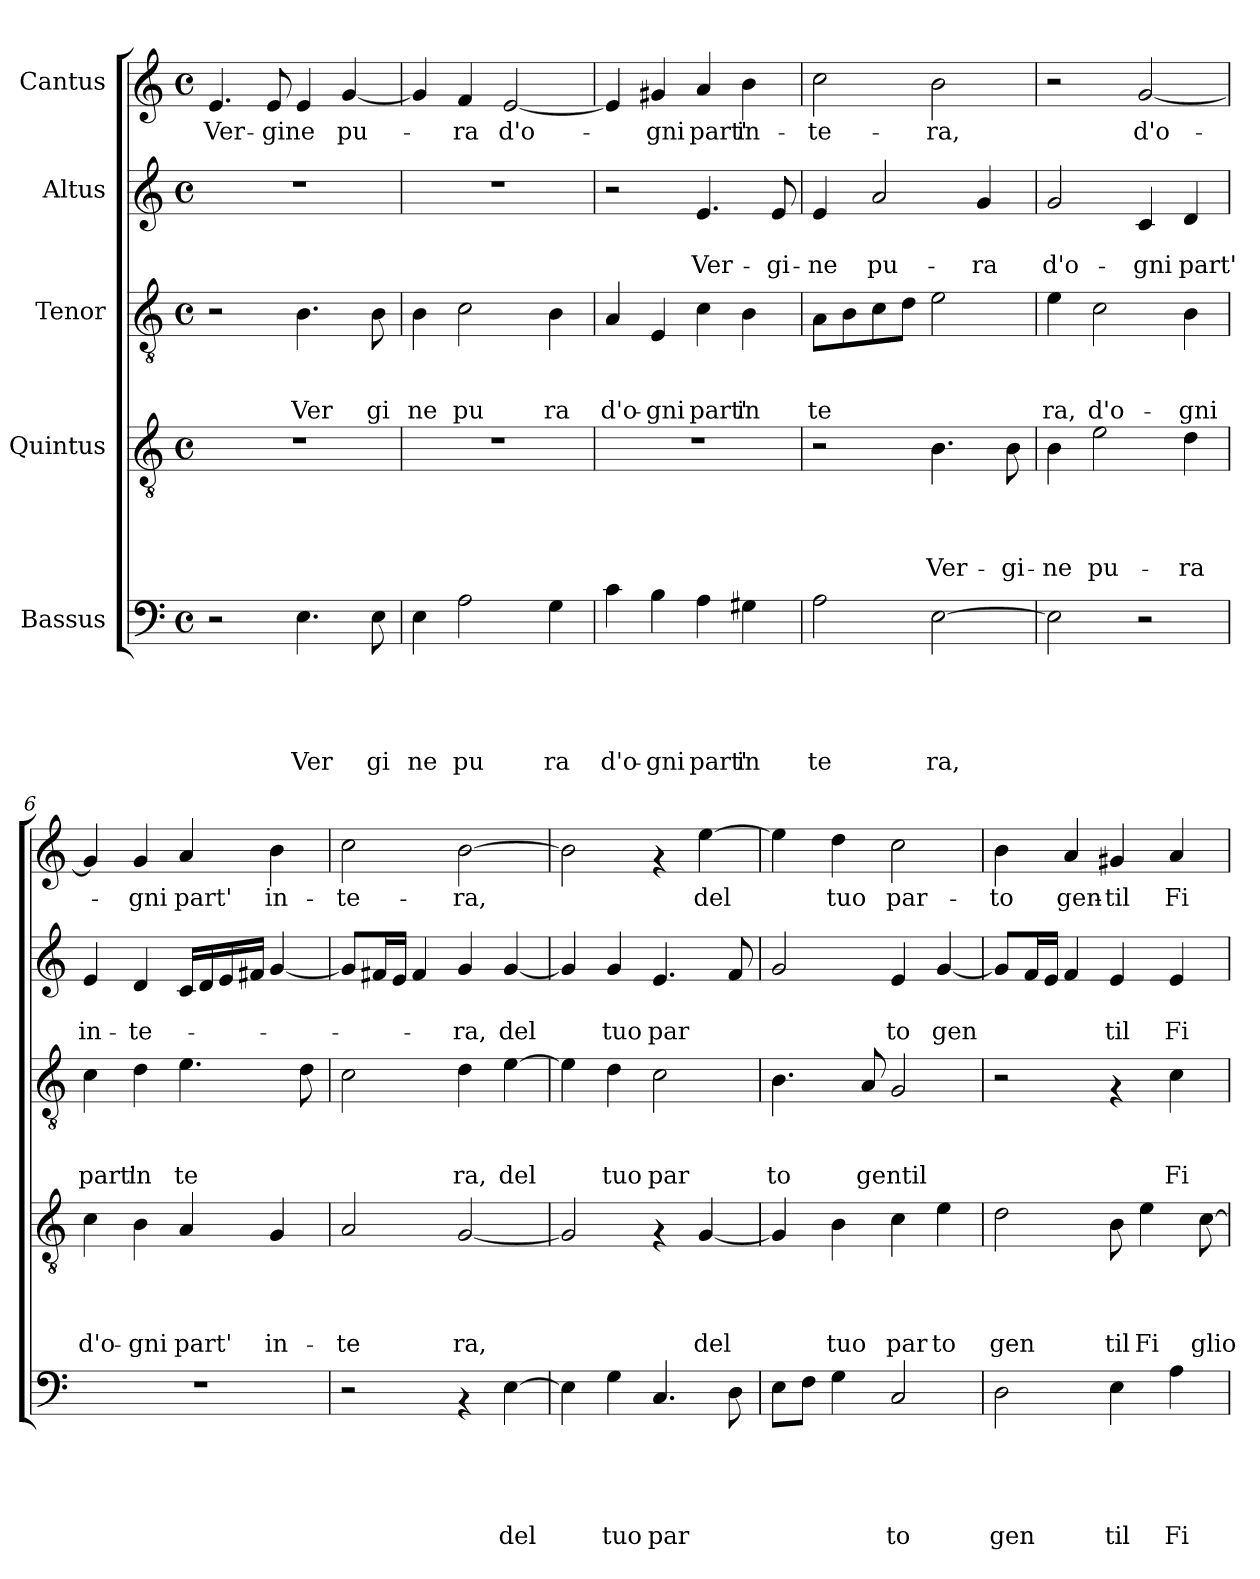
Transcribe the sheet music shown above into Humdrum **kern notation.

**kern	**text	**text	**text	**text	**text	**kern	**text	**text	**text	**text	**kern	**text	**text	**text	**kern	**text	**text	**kern	**text
*part5	*part5	*part5	*part5	*part5	*part5	*part4	*part4	*part4	*part4	*part4	*part3	*part3	*part3	*part3	*part2	*part2	*part2	*part1	*part1
*staff5	*staff5	*staff5	*staff5	*staff5	*staff5	*staff4	*staff4	*staff4	*staff4	*staff4	*staff3	*staff3	*staff3	*staff3	*staff2	*staff2	*staff2	*staff1	*staff1
*I"Bassus	*	*	*	*	*	*I"Quintus	*	*	*	*	*I"Tenor	*	*	*	*I"Altus	*	*	*I"Cantus	*
*clefF4	*	*	*	*	*	*clefGv2	*	*	*	*	*clefGv2	*	*	*	*clefG2	*	*	*clefG2	*
*k[]	*	*	*	*	*	*k[]	*	*	*	*	*k[]	*	*	*	*k[]	*	*	*k[]	*
*C:	*	*	*	*	*	*C:	*	*	*	*	*C:	*	*	*	*C:	*	*	*C:	*
*M4/4	*	*	*	*	*	*M4/4	*	*	*	*	*M4/4	*	*	*	*M4/4	*	*	*M4/4	*
*met(c)	*	*	*	*	*	*met(c)	*	*	*	*	*met(c)	*	*	*	*met(c)	*	*	*met(c)	*
=1	=1	=1	=1	=1	=1	=1	=1	=1	=1	=1	=1	=1	=1	=1	=1	=1	=1	=1	=1
!	!	!	!	!	!	!	!	!	!	!	!	!	!	!	!	!	!	!	!LO:LY:b
2r	.	.	.	.	.	1r	.	.	.	.	2r	.	.	.	1r	.	.	4.e/	Ver-
!	!	!	!	!	!	!	!	!	!	!	!	!	!	!	!	!	!	!	!LO:LY:b
.	.	.	.	.	.	.	.	.	.	.	.	.	.	.	.	.	.	8e/	-gine
!	!	!	!	!	!LO:LY:b	!	!	!	!	!	!	!	!	!LO:LY:b	!	!	!	!	!
4.E\	.	.	.	.	Ver	.	.	.	.	.	4.B\	.	.	Ver	.	.	.	4e/	.
!	!	!	!	!	!	!	!	!	!	!	!	!	!	!	!	!	!	!	!LO:LY:b
.	.	.	.	.	.	.	.	.	.	.	.	.	.	.	.	.	.	[<4g/	pu-
!	!	!	!	!	!LO:LY:b	!	!	!	!	!	!	!	!	!LO:LY:b	!	!	!	!	!
8E\	.	.	.	.	gi	.	.	.	.	.	8B\	.	.	gi	.	.	.	.	.
=2	=2	=2	=2	=2	=2	=2	=2	=2	=2	=2	=2	=2	=2	=2	=2	=2	=2	=2	=2
!	!	!	!	!	!LO:LY:b	!	!	!	!	!	!	!	!	!LO:LY:b	!	!	!	!	!
4E\	.	.	.	.	ne	1r	.	.	.	.	4B\	.	.	ne	1r	.	.	4g/]	.
!	!	!	!	!	!LO:LY:b	!	!	!	!	!	!	!	!	!LO:LY:b	!	!	!	!	!LO:LY:b
2A\	.	.	.	.	pu	.	.	.	.	.	2c\	.	.	pu	.	.	.	4f/	-ra
!	!	!	!	!	!	!	!	!	!	!	!	!	!	!	!	!	!	!	!LO:LY:b
.	.	.	.	.	.	.	.	.	.	.	.	.	.	.	.	.	.	[<2e/	d'o-
!	!	!	!	!	!LO:LY:b	!	!	!	!	!	!	!	!	!LO:LY:b	!	!	!	!	!
4G\	.	.	.	.	ra	.	.	.	.	.	4B\	.	.	ra	.	.	.	.	.
=3	=3	=3	=3	=3	=3	=3	=3	=3	=3	=3	=3	=3	=3	=3	=3	=3	=3	=3	=3
!	!	!	!	!	!LO:LY:b	!	!	!	!	!	!	!	!	!LO:LY:b	!	!	!	!	!
4c\	.	.	.	.	d'o-	1r	.	.	.	.	4A/	.	.	d'o-	2r	.	.	4e/]	.
!	!	!	!	!	!LO:LY:b	!	!	!	!	!	!	!	!	!LO:LY:b	!	!	!	!	!LO:LY:b
4B\	.	.	.	.	-gni	.	.	.	.	.	4E/	.	.	-gni	.	.	.	4g#X/	-gni
!	!	!	!	!	!LO:LY:b	!	!	!	!	!	!	!	!	!LO:LY:b	!	!	!LO:LY:b	!	!LO:LY:b
4A\	.	.	.	.	part'	.	.	.	.	.	4c\	.	.	part'	4.e/	.	Ver-	4a/	part'
!	!	!	!	!	!LO:LY:b	!	!	!	!	!	!	!	!	!LO:LY:b	!	!	!	!	!LO:LY:b
4G#X\	.	.	.	.	in	.	.	.	.	.	4B\	.	.	in	.	.	.	4b\	in-
!	!	!	!	!	!	!	!	!	!	!	!	!	!	!	!	!	!LO:LY:b	!	!
.	.	.	.	.	.	.	.	.	.	.	.	.	.	.	8e/	.	-gi-	.	.
=4	=4	=4	=4	=4	=4	=4	=4	=4	=4	=4	=4	=4	=4	=4	=4	=4	=4	=4	=4
!	!	!	!	!	!LO:LY:b	!	!	!	!	!	!	!	!	!LO:LY:b	!	!	!LO:LY:b	!	!LO:LY:b
2A\	.	.	.	.	te	2r	.	.	.	.	8A\L	.	.	te	4e/	.	-ne	2cc\	-te-
.	.	.	.	.	.	.	.	.	.	.	8B\	.	.	.	.	.	.	.	.
!	!	!	!	!	!	!	!	!	!	!	!	!	!	!	!	!	!LO:LY:b	!	!
.	.	.	.	.	.	.	.	.	.	.	8c\	.	.	.	2a/	.	pu-	.	.
.	.	.	.	.	.	.	.	.	.	.	8d\J	.	.	.	.	.	.	.	.
!	!	!	!	!	!LO:LY:b	!	!	!	!	!LO:LY:b	!	!	!	!	!	!	!	!	!LO:LY:b
[>2E\	.	.	.	.	ra,	4.B\	.	.	.	Ver-	2e\	.	.	.	.	.	.	2b\	-ra,
!	!	!	!	!	!	!	!	!	!	!	!	!	!	!	!	!	!LO:LY:b	!	!
.	.	.	.	.	.	.	.	.	.	.	.	.	.	.	4g/	.	-ra	.	.
!	!	!	!	!	!	!	!	!	!	!LO:LY:b	!	!	!	!	!	!	!	!	!
.	.	.	.	.	.	8B\	.	.	.	-gi-	.	.	.	.	.	.	.	.	.
=5	=5	=5	=5	=5	=5	=5	=5	=5	=5	=5	=5	=5	=5	=5	=5	=5	=5	=5	=5
!	!	!	!	!	!	!	!	!	!	!LO:LY:b	!	!	!	!LO:LY:b	!	!	!LO:LY:b	!	!
2E\]	.	.	.	.	.	4B\	.	.	.	-ne	4e\	.	.	ra,	2g/	.	d'o-	2r	.
!	!	!	!	!	!	!	!	!	!	!LO:LY:b	!	!	!	!LO:LY:b	!	!	!	!	!
.	.	.	.	.	.	2e\	.	.	.	pu-	2c\	.	.	d'o-	.	.	.	.	.
!	!	!	!	!	!	!	!	!	!	!	!	!	!	!	!	!	!LO:LY:b	!	!LO:LY:b
2r	.	.	.	.	.	.	.	.	.	.	.	.	.	.	4c/	.	-gni	[<2g/	d'o-
!	!	!	!	!	!	!	!	!	!	!LO:LY:b	!	!	!	!LO:LY:b	!	!	!LO:LY:b	!	!
.	.	.	.	.	.	4d\	.	.	.	-ra	4B\	.	.	-gni	4d/	.	part'	.	.
=6	=6	=6	=6	=6	=6	=6	=6	=6	=6	=6	=6	=6	=6	=6	=6	=6	=6	=6	=6
!	!	!	!	!	!	!	!	!	!	!LO:LY:b	!	!	!	!LO:LY:b	!	!	!LO:LY:b	!	!
1r	.	.	.	.	.	4c\	.	.	.	d'o-	4c\	.	.	part'	4e/	.	in-	4g/]	.
!	!	!	!	!	!	!	!	!	!	!LO:LY:b	!	!	!	!LO:LY:b	!	!	!LO:LY:b	!	!LO:LY:b
.	.	.	.	.	.	4B\	.	.	.	-gni	4d\	.	.	in	4d/	.	-te-	4g/	-gni
!	!	!	!	!	!	!	!	!	!	!LO:LY:b	!	!	!	!LO:LY:b	!	!	!	!	!LO:LY:b
.	.	.	.	.	.	4A/	.	.	.	part'	4.e\	.	.	te	16c/LL	.	.	4a/	part'
.	.	.	.	.	.	.	.	.	.	.	.	.	.	.	16d/	.	.	.	.
.	.	.	.	.	.	.	.	.	.	.	.	.	.	.	16e/	.	.	.	.
.	.	.	.	.	.	.	.	.	.	.	.	.	.	.	16f#X/JJ	.	.	.	.
!	!	!	!	!	!	!	!	!	!	!LO:LY:b	!	!	!	!	!	!	!	!	!LO:LY:b
.	.	.	.	.	.	4G/	.	.	.	in-	.	.	.	.	[<4g/	.	.	4b\	in-
.	.	.	.	.	.	.	.	.	.	.	8d\	.	.	.	.	.	.	.	.
!!LO:LB:g=z
=7	=7	=7	=7	=7	=7	=7	=7	=7	=7	=7	=7	=7	=7	=7	=7	=7	=7	=7	=7
!	!	!	!	!	!	!	!	!	!	!LO:LY:b	!	!	!	!	!	!	!	!	!LO:LY:b
2r	.	.	.	.	.	2A/	.	.	.	-te	2c\	.	.	.	8g/L]	.	.	2cc\	-te-
.	.	.	.	.	.	.	.	.	.	.	.	.	.	.	16f#X/L	.	.	.	.
.	.	.	.	.	.	.	.	.	.	.	.	.	.	.	16e/JJ	.	.	.	.
.	.	.	.	.	.	.	.	.	.	.	.	.	.	.	4f#/	.	.	.	.
!	!	!	!	!	!	!	!	!	!	!LO:LY:b	!	!	!	!LO:LY:b	!	!	!LO:LY:b	!	!LO:LY:b
4rAA	.	.	.	.	.	[<2G/	.	.	.	ra,	4d\	.	.	ra,	4g/	.	-ra,	[>2b\	-ra,
!	!	!	!	!	!LO:LY:b	!	!	!	!	!	!	!	!	!LO:LY:b	!	!	!LO:LY:b	!	!
[>4E\	.	.	.	.	del	.	.	.	.	.	[>4e\	.	.	del	[<4g/	.	del	.	.
=8	=8	=8	=8	=8	=8	=8	=8	=8	=8	=8	=8	=8	=8	=8	=8	=8	=8	=8	=8
4E\]	.	.	.	.	.	2G/]	.	.	.	.	4e\]	.	.	.	4g/]	.	.	2b\]	.
!	!	!	!	!	!LO:LY:b	!	!	!	!	!	!	!	!	!LO:LY:b	!	!	!LO:LY:b	!	!
4G\	.	.	.	.	tuo	.	.	.	.	.	4d\	.	.	tuo	4g/	.	tuo	.	.
!	!	!	!	!	!LO:LY:b	!	!	!	!	!	!	!	!	!LO:LY:b	!	!	!LO:LY:b	!	!
4.C/	.	.	.	.	par	4rF	.	.	.	.	2c\	.	.	par	4.e/	.	par	4rf	.
!	!	!	!	!	!	!	!	!	!	!LO:LY:b	!	!	!	!	!	!	!	!	!LO:LY:b
.	.	.	.	.	.	[<4G/	.	.	.	del	.	.	.	.	.	.	.	[>4ee\	del
8D\	.	.	.	.	.	.	.	.	.	.	.	.	.	.	8f/	.	.	.	.
=9	=9	=9	=9	=9	=9	=9	=9	=9	=9	=9	=9	=9	=9	=9	=9	=9	=9	=9	=9
!	!	!	!	!	!	!	!	!	!	!	!	!	!	!LO:LY:b	!	!	!	!	!
8E\L	.	.	.	.	.	4G/]	.	.	.	.	4.B\	.	.	to	2g/	.	.	4ee\]	.
8F\J	.	.	.	.	.	.	.	.	.	.	.	.	.	.	.	.	.	.	.
!	!	!	!	!	!	!	!	!	!	!LO:LY:b	!	!	!	!	!	!	!	!	!LO:LY:b
4G\	.	.	.	.	.	4B\	.	.	.	tuo	.	.	.	.	.	.	.	4dd\	tuo
!	!	!	!	!	!	!	!	!	!	!	!	!	!	!LO:LY:b	!	!	!	!	!
.	.	.	.	.	.	.	.	.	.	.	8A/	.	.	gentil	.	.	.	.	.
!	!	!	!	!	!LO:LY:b	!	!	!	!	!LO:LY:b	!	!	!	!	!	!	!LO:LY:b	!	!LO:LY:b
2C/	.	.	.	.	to	4c\	.	.	.	par	2G/	.	.	.	4e/	.	to	2cc\	par-
!	!	!	!	!	!	!	!	!	!	!LO:LY:b	!	!	!	!	!	!	!LO:LY:b	!	!
.	.	.	.	.	.	4e\	.	.	.	to	.	.	.	.	[<4g/	.	gen	.	.
=10	=10	=10	=10	=10	=10	=10	=10	=10	=10	=10	=10	=10	=10	=10	=10	=10	=10	=10	=10
!	!	!	!	!	!LO:LY:b	!	!	!	!	!LO:LY:b	!	!	!	!	!	!	!	!	!LO:LY:b
2D\	.	.	.	.	gen	2d\	.	.	.	gen	2r	.	.	.	8g/L]	.	.	4b\	-to
.	.	.	.	.	.	.	.	.	.	.	.	.	.	.	16f/L	.	.	.	.
.	.	.	.	.	.	.	.	.	.	.	.	.	.	.	16e/JJ	.	.	.	.
!	!	!	!	!	!	!	!	!	!	!	!	!	!	!	!	!	!	!	!LO:LY:b
.	.	.	.	.	.	.	.	.	.	.	.	.	.	.	4f/	.	.	4a/	gen-
!	!	!	!	!	!LO:LY:b	!	!	!	!	!LO:LY:b	!	!	!	!	!	!	!LO:LY:b	!	!LO:LY:b
4E\	.	.	.	.	til	8B\	.	.	.	til	4rF	.	.	.	4e/	.	til	4g#X/	-til
!	!	!	!	!	!	!	!	!	!	!LO:LY:b	!	!	!	!	!	!	!	!	!
.	.	.	.	.	.	4e\	.	.	.	Fi	.	.	.	.	.	.	.	.	.
!	!	!	!	!	!LO:LY:b	!	!	!	!	!	!	!	!	!LO:LY:b	!	!	!LO:LY:b	!	!LO:LY:b
4A\	.	.	.	.	Fi	.	.	.	.	.	4c\	.	.	Fi	4e/	.	Fi	4a/	Fi-
!	!	!	!	!	!	!	!	!	!	!LO:LY:b	!	!	!	!	!	!	!	!	!
.	.	.	.	.	.	[>8c\	.	.	.	glio	.	.	.	.	.	.	.	.	.
=	=	=	=	=	=	=	=	=	=	=	=	=	=	=	=	=	=	=	=
*-	*-	*-	*-	*-	*-	*-	*-	*-	*-	*-	*-	*-	*-	*-	*-	*-	*-	*-	*-
